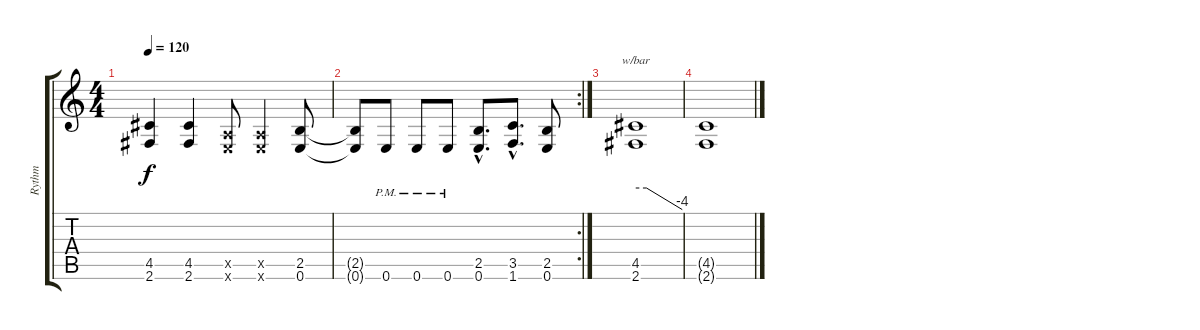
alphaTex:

\track ("Rythm" "Rythm") {instrument distortionguitar}
\staff {score tabs}
\tuning (E4 B3 G3 D3 A2 E2) {hide}
\ts (4 4)
\tempo 120
\clef g2
\ks c
(4.5 2.6).4{dy f} (4.5 2.6).4 (0.5{x} 0.6{x}).8 (0.5{x} 0.6{x}).4 (2.5 0.6).8 |
\rc 2
(2.5{t} 0.6{t}).8 0.6{pm}.8 0.6{pm}.8 0.6{pm}.8 (2.5{hac} 0.6{hac}).8{d} (3.5{hac} 1.6{hac}).8{d} (2.5 0.6).8 |
(4.5 2.6).1{tbe (custom default 0 0 14 0 60 -16) volume 0} |
(4.5{t} 2.6{t}).1
